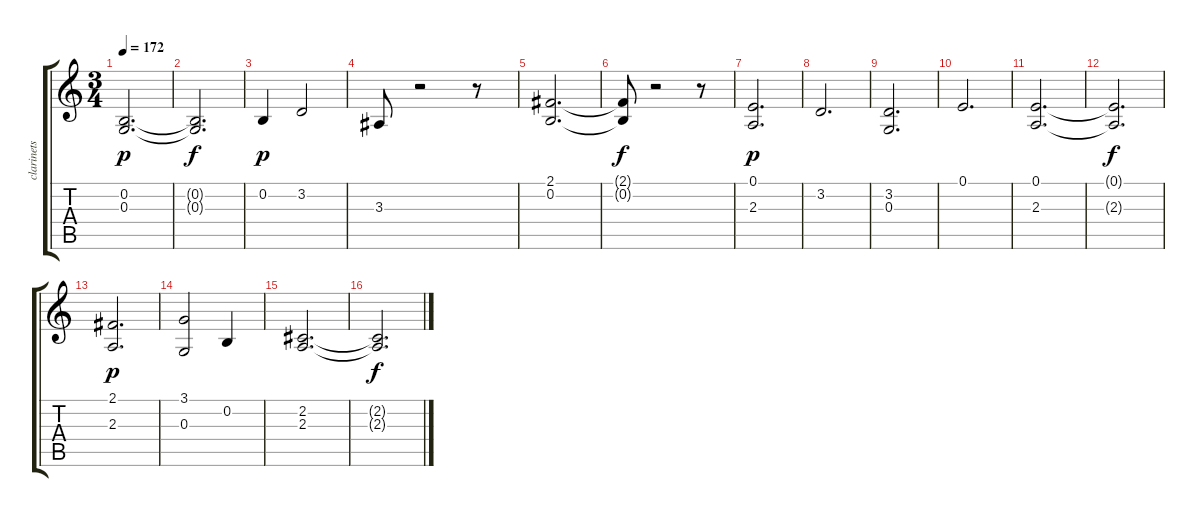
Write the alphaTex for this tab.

\track ("clarinets" "clarinets") {instrument clarinet}
\staff {score tabs}
\tuning (E4 B3 G3 D3 A2 E2) {hide}
\ts (3 4)
\tempo 172
\clef g2
\ks c
(0.2 0.3).2{d dy p} |
(0.2{t} 0.3{t}).2{d dy f} |
0.2.4{dy p} 3.2.2 |
3.3.8 r.2 r.8 |
(2.1 0.2).2{d} |
(2.1{t} 0.2{t}).8{dy f} r.2 r.8 |
(0.1 2.3).2{d dy p} |
3.2.2{d} |
(3.2 0.3).2{d} |
0.1.2{d} |
(0.1 2.3).2{d} |
(0.1{t} 2.3{t}).2{d dy f} |
(2.1 2.3).2{d dy p} |
(3.1 0.3).2 0.2.4 |
(2.2 2.3).2{d} |
(2.2{t} 2.3{t}).2{d dy f}
